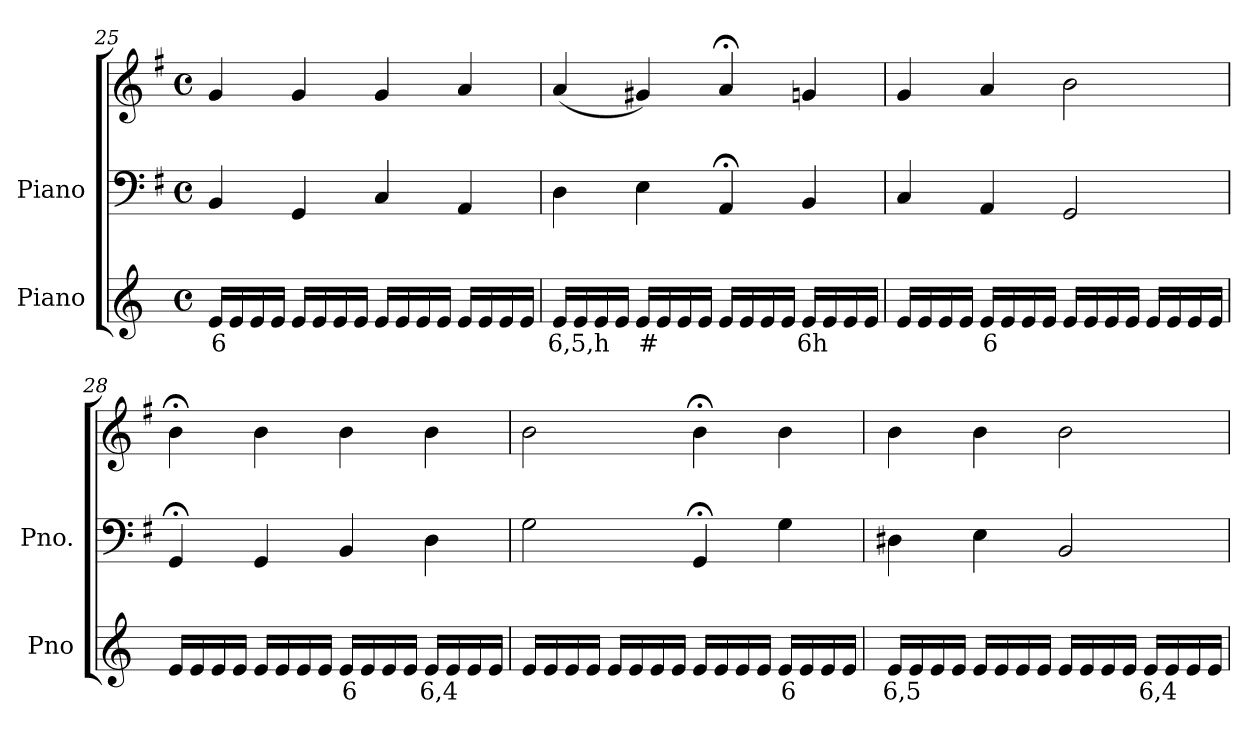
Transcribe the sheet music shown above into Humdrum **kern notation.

**kern	**text	**kern	**kern
*part2	*part2	*part1	*part1
*staff3	*staff3	*staff2	*staff1
*I"Piano	*	*I"Piano	*
*I'Pno	*	*I'Pno.	*
*clefG2	*	*clefF4	*clefG2
*k[]	*	*k[f#]	*k[f#]
*M4/4	*	*M4/4	*M4/4
*met(c)	*	*met(c)	*met(c)
=25	=25	=25	=25
!	!LO:LY:b	!	!
16e/LL	6	4BB/	4g/
16e/	.	.	.
16e/	.	.	.
16e/JJ	.	.	.
16e/LL	.	4GG/	4g/
16e/	.	.	.
16e/	.	.	.
16e/JJ	.	.	.
16e/LL	.	4C/	4g/
16e/	.	.	.
16e/	.	.	.
16e/JJ	.	.	.
16e/LL	.	4AA/	4a/
16e/	.	.	.
16e/	.	.	.
16e/JJ	.	.	.
=26	=26	=26	=26
!	!LO:LY:b	!	!
16e/LL	6,5,h	4D\	(<4a/
16e/	.	.	.
16e/	.	.	.
16e/JJ	.	.	.
!	!LO:LY:b	!	!
16e/LL	#	4E\	4g#X/)
16e/	.	.	.
16e/	.	.	.
16e/JJ	.	.	.
16e/LL	.	4AA;</	4a;</
16e/	.	.	.
16e/	.	.	.
16e/JJ	.	.	.
!	!LO:LY:b	!	!
16e/LL	6h	4BB/	4gn/
16e/	.	.	.
16e/	.	.	.
16e/JJ	.	.	.
=27	=27	=27	=27
16e/LL	.	4C/	4g/
16e/	.	.	.
16e/	.	.	.
16e/JJ	.	.	.
!	!LO:LY:b	!	!
16e/LL	6	4AA/	4a/
16e/	.	.	.
16e/	.	.	.
16e/JJ	.	.	.
16e/LL	.	2GG/	2b\
16e/	.	.	.
16e/	.	.	.
16e/JJ	.	.	.
16e/LL	.	.	.
16e/	.	.	.
16e/	.	.	.
16e/JJ	.	.	.
=28	=28	=28	=28
16e/LL	.	4GG;</	4b;<\
16e/	.	.	.
16e/	.	.	.
16e/JJ	.	.	.
16e/LL	.	4GG/	4b\
16e/	.	.	.
16e/	.	.	.
16e/JJ	.	.	.
!	!LO:LY:b	!	!
16e/LL	6	4BB/	4b\
16e/	.	.	.
16e/	.	.	.
16e/JJ	.	.	.
!	!LO:LY:b	!	!
16e/LL	6,4	4D\	4b\
16e/	.	.	.
16e/	.	.	.
16e/JJ	.	.	.
=29	=29	=29	=29
16e/LL	.	2G\	2b\
16e/	.	.	.
16e/	.	.	.
16e/JJ	.	.	.
16e/LL	.	.	.
16e/	.	.	.
16e/	.	.	.
16e/JJ	.	.	.
16e/LL	.	4GG;</	4b;<\
16e/	.	.	.
16e/	.	.	.
16e/JJ	.	.	.
!	!LO:LY:b	!	!
16e/LL	6	4G\	4b\
16e/	.	.	.
16e/	.	.	.
16e/JJ	.	.	.
=30	=30	=30	=30
!	!LO:LY:b	!	!
16e/LL	6,5	4D#X\	4b\
16e/	.	.	.
16e/	.	.	.
16e/JJ	.	.	.
16e/LL	.	4E\	4b\
16e/	.	.	.
16e/	.	.	.
16e/JJ	.	.	.
16e/LL	.	2BB/	2b\
16e/	.	.	.
16e/	.	.	.
16e/JJ	.	.	.
!	!LO:LY:b	!	!
16e/LL	6,4	.	.
16e/	.	.	.
16e/	.	.	.
16e/JJ	.	.	.
=	=	=	=
*-	*-	*-	*-
